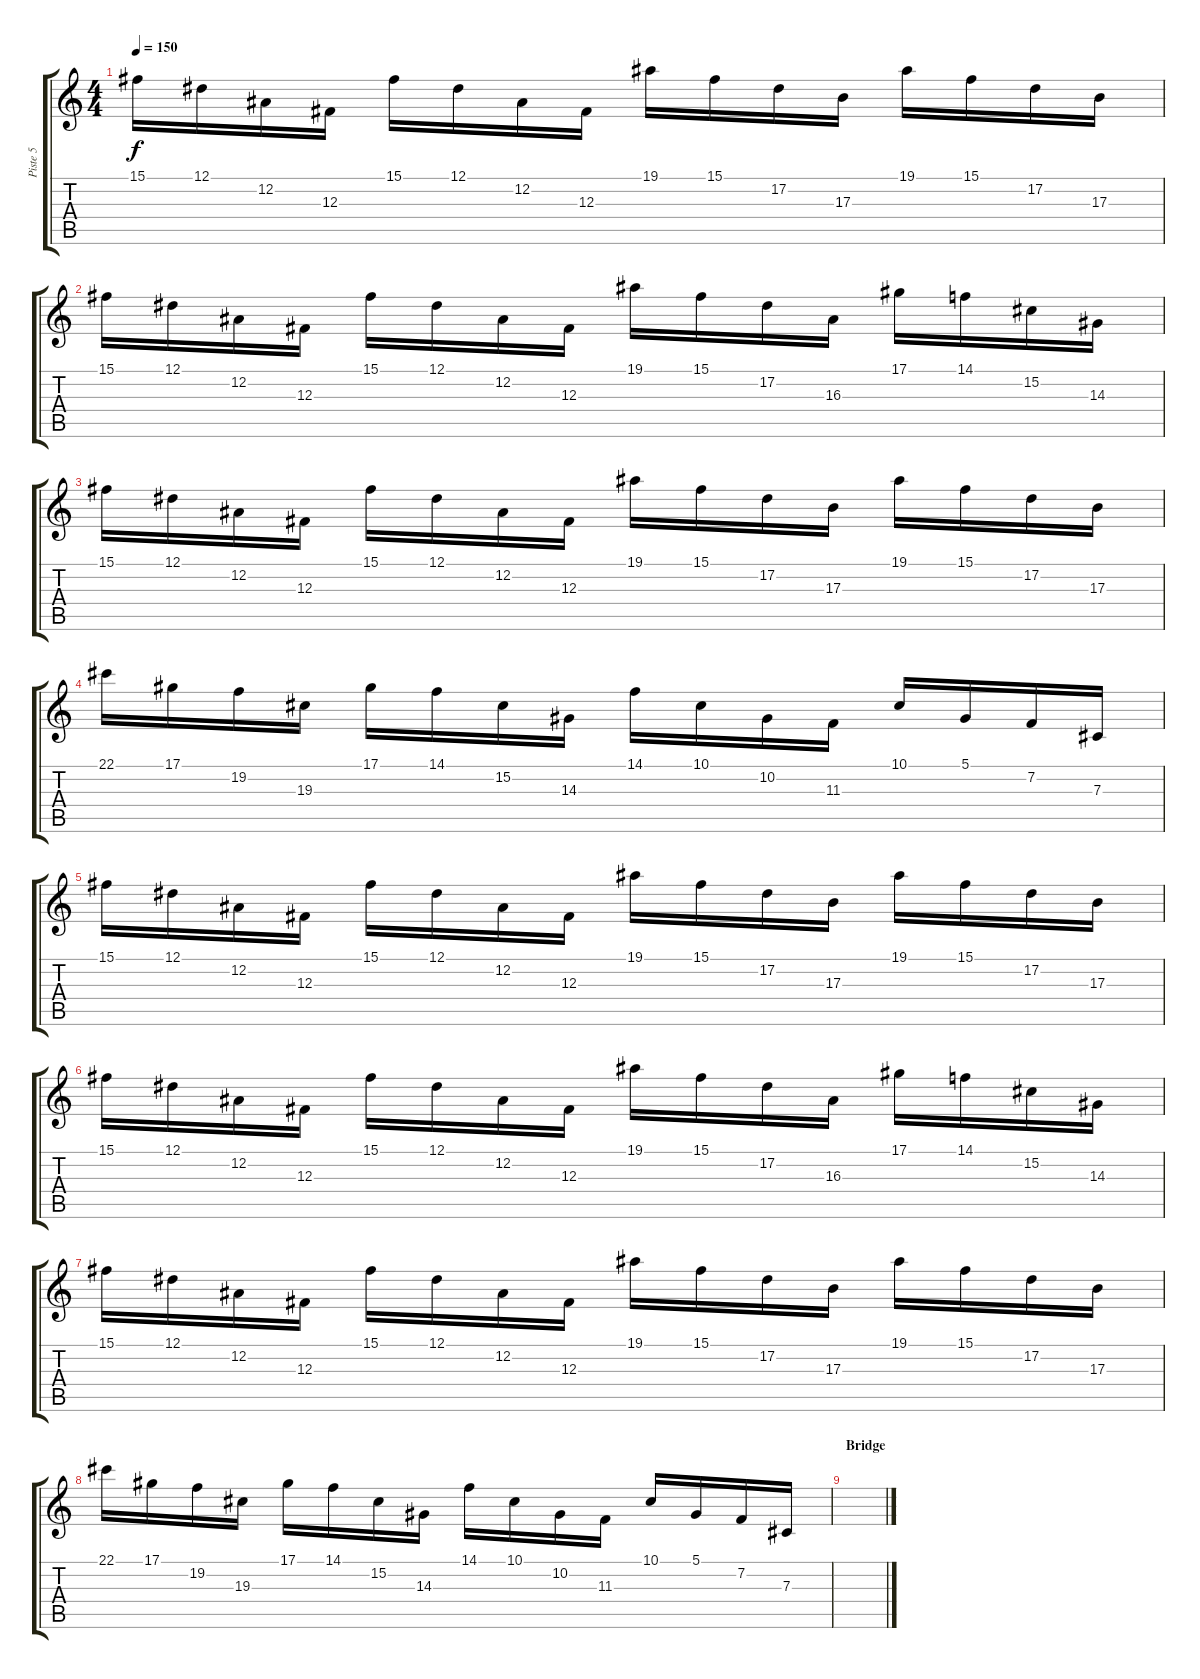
\track ("Piste 5" "Piste 5") {instrument harpsichord}
\staff {score tabs}
\tuning (Eb4 Bb3 Gb3 Db3 Ab2 Eb2) {hide}
\ts (4 4)
\tempo 150
\clef g2
\ks c
15.1.16{dy f} 12.1.16 12.2.16 12.3.16 15.1.16 12.1.16 12.2.16 12.3.16 19.1.16 15.1.16 17.2.16 17.3.16 19.1.16 15.1.16 17.2.16 17.3.16 |
15.1.16 12.1.16 12.2.16 12.3.16 15.1.16 12.1.16 12.2.16 12.3.16 19.1.16 15.1.16 17.2.16 16.3.16 17.1.16 14.1.16 15.2.16 14.3.16 |
15.1.16 12.1.16 12.2.16 12.3.16 15.1.16 12.1.16 12.2.16 12.3.16 19.1.16 15.1.16 17.2.16 17.3.16 19.1.16 15.1.16 17.2.16 17.3.16 |
22.1.16 17.1.16 19.2.16 19.3.16 17.1.16 14.1.16 15.2.16 14.3.16 14.1.16 10.1.16 10.2.16 11.3.16 10.1.16 5.1.16 7.2.16 7.3.16 |
15.1.16 12.1.16 12.2.16 12.3.16 15.1.16 12.1.16 12.2.16 12.3.16 19.1.16 15.1.16 17.2.16 17.3.16 19.1.16 15.1.16 17.2.16 17.3.16 |
15.1.16 12.1.16 12.2.16 12.3.16 15.1.16 12.1.16 12.2.16 12.3.16 19.1.16 15.1.16 17.2.16 16.3.16 17.1.16 14.1.16 15.2.16 14.3.16 |
15.1.16 12.1.16 12.2.16 12.3.16 15.1.16 12.1.16 12.2.16 12.3.16 19.1.16 15.1.16 17.2.16 17.3.16 19.1.16 15.1.16 17.2.16 17.3.16 |
22.1.16 17.1.16 19.2.16 19.3.16 17.1.16 14.1.16 15.2.16 14.3.16 14.1.16 10.1.16 10.2.16 11.3.16 10.1.16 5.1.16 7.2.16 7.3.16 |
\section ("" "Bridge")
